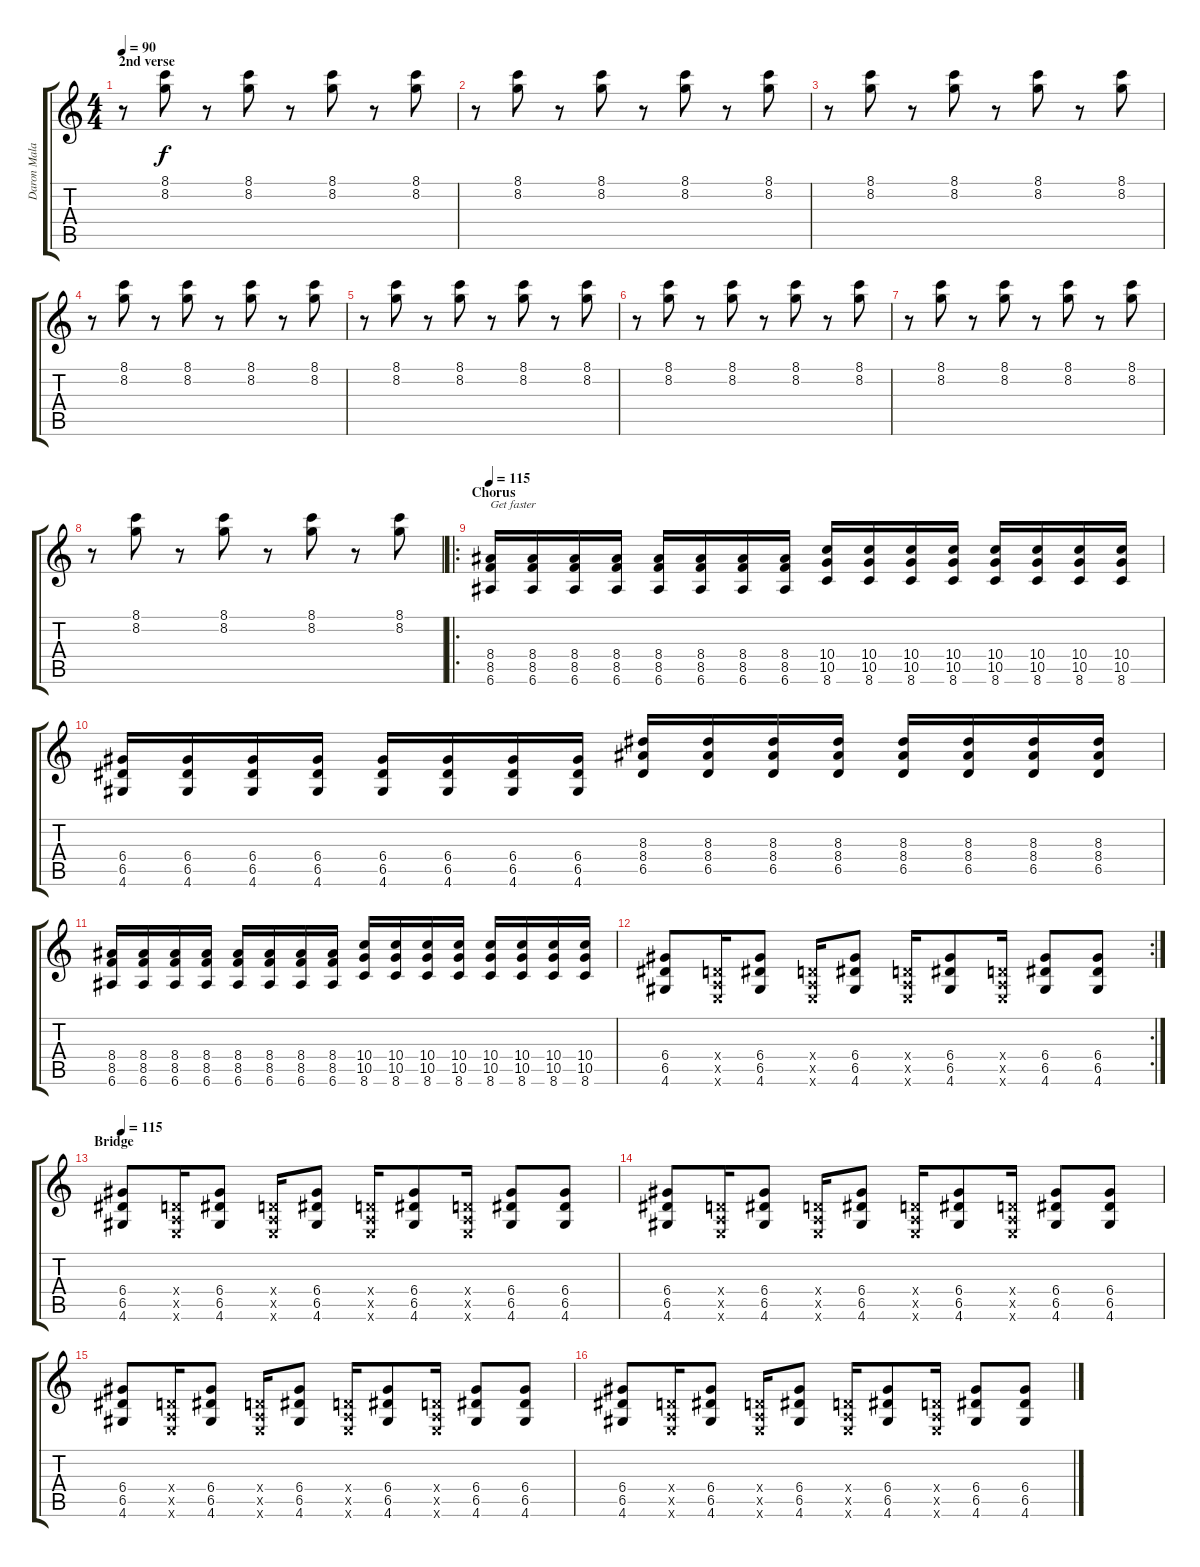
\track ("Daron Malakian" "Daron Mala") {instrument distortionguitar}
\staff {score tabs}
\tuning (E4 B3 G3 D3 A2 E2) {hide}
\ts (4 4)
\section ("" "2nd verse")
\tempo 90
\clef g2
\ks c
r.8{dy f} (8.1 8.2).8 r.8 (8.1 8.2).8 r.8 (8.1 8.2).8 r.8 (8.1 8.2).8 |
r.8 (8.1 8.2).8 r.8 (8.1 8.2).8 r.8 (8.1 8.2).8 r.8 (8.1 8.2).8 |
r.8 (8.1 8.2).8 r.8 (8.1 8.2).8 r.8 (8.1 8.2).8 r.8 (8.1 8.2).8 |
r.8 (8.1 8.2).8 r.8 (8.1 8.2).8 r.8 (8.1 8.2).8 r.8 (8.1 8.2).8 |
r.8 (8.1 8.2).8 r.8 (8.1 8.2).8 r.8 (8.1 8.2).8 r.8 (8.1 8.2).8 |
r.8 (8.1 8.2).8 r.8 (8.1 8.2).8 r.8 (8.1 8.2).8 r.8 (8.1 8.2).8 |
r.8 (8.1 8.2).8 r.8 (8.1 8.2).8 r.8 (8.1 8.2).8 r.8 (8.1 8.2).8 |
r.8 (8.1 8.2).8 r.8 (8.1 8.2).8 r.8 (8.1 8.2).8 r.8 (8.1 8.2).8 |
\ro
\section ("" "Chorus")
\tempo 115
(8.4 8.5 6.6).16{txt "Get faster"} (8.4 8.5 6.6).16 (8.4 8.5 6.6).16 (8.4 8.5 6.6).16 (8.4 8.5 6.6).16 (8.4 8.5 6.6).16 (8.4 8.5 6.6).16 (8.4 8.5 6.6).16 (10.4 10.5 8.6).16 (10.4 10.5 8.6).16 (10.4 10.5 8.6).16 (10.4 10.5 8.6).16 (10.4 10.5 8.6).16 (10.4 10.5 8.6).16 (10.4 10.5 8.6).16 (10.4 10.5 8.6).16 |
(6.4 6.5 4.6).16 (6.4 6.5 4.6).16 (6.4 6.5 4.6).16 (6.4 6.5 4.6).16 (6.4 6.5 4.6).16 (6.4 6.5 4.6).16 (6.4 6.5 4.6).16 (6.4 6.5 4.6).16 (8.3 8.4 6.5).16 (8.3 8.4 6.5).16 (8.3 8.4 6.5).16 (8.3 8.4 6.5).16 (8.3 8.4 6.5).16 (8.3 8.4 6.5).16 (8.3 8.4 6.5).16 (8.3 8.4 6.5).16 |
(8.4 8.5 6.6).16 (8.4 8.5 6.6).16 (8.4 8.5 6.6).16 (8.4 8.5 6.6).16 (8.4 8.5 6.6).16 (8.4 8.5 6.6).16 (8.4 8.5 6.6).16 (8.4 8.5 6.6).16 (10.4 10.5 8.6).16 (10.4 10.5 8.6).16 (10.4 10.5 8.6).16 (10.4 10.5 8.6).16 (10.4 10.5 8.6).16 (10.4 10.5 8.6).16 (10.4 10.5 8.6).16 (10.4 10.5 8.6).16 |
\rc 2
(6.4 6.5 4.6).8 (0.4{x} 0.5{x} 0.6{x}).16 (6.4 6.5 4.6).8 (0.4{x} 0.5{x} 0.6{x}).16 (6.4 6.5 4.6).8 (0.4{x} 0.5{x} 0.6{x}).16 (6.4 6.5 4.6).8 (0.4{x} 0.5{x} 0.6{x}).16 (6.4 6.5 4.6).8 (6.4 6.5 4.6).8 |
\section ("" "Bridge")
\tempo 115
(6.4 6.5 4.6).8 (0.4{x} 0.5{x} 0.6{x}).16 (6.4 6.5 4.6).8 (0.4{x} 0.5{x} 0.6{x}).16 (6.4 6.5 4.6).8 (0.4{x} 0.5{x} 0.6{x}).16 (6.4 6.5 4.6).8 (0.4{x} 0.5{x} 0.6{x}).16 (6.4 6.5 4.6).8 (6.4 6.5 4.6).8 |
(6.4 6.5 4.6).8 (0.4{x} 0.5{x} 0.6{x}).16 (6.4 6.5 4.6).8 (0.4{x} 0.5{x} 0.6{x}).16 (6.4 6.5 4.6).8 (0.4{x} 0.5{x} 0.6{x}).16 (6.4 6.5 4.6).8 (0.4{x} 0.5{x} 0.6{x}).16 (6.4 6.5 4.6).8 (6.4 6.5 4.6).8 |
(6.4 6.5 4.6).8 (0.4{x} 0.5{x} 0.6{x}).16 (6.4 6.5 4.6).8 (0.4{x} 0.5{x} 0.6{x}).16 (6.4 6.5 4.6).8 (0.4{x} 0.5{x} 0.6{x}).16 (6.4 6.5 4.6).8 (0.4{x} 0.5{x} 0.6{x}).16 (6.4 6.5 4.6).8 (6.4 6.5 4.6).8 |
(6.4 6.5 4.6).8 (0.4{x} 0.5{x} 0.6{x}).16 (6.4 6.5 4.6).8 (0.4{x} 0.5{x} 0.6{x}).16 (6.4 6.5 4.6).8 (0.4{x} 0.5{x} 0.6{x}).16 (6.4 6.5 4.6).8 (0.4{x} 0.5{x} 0.6{x}).16 (6.4 6.5 4.6).8 (6.4 6.5 4.6).8
